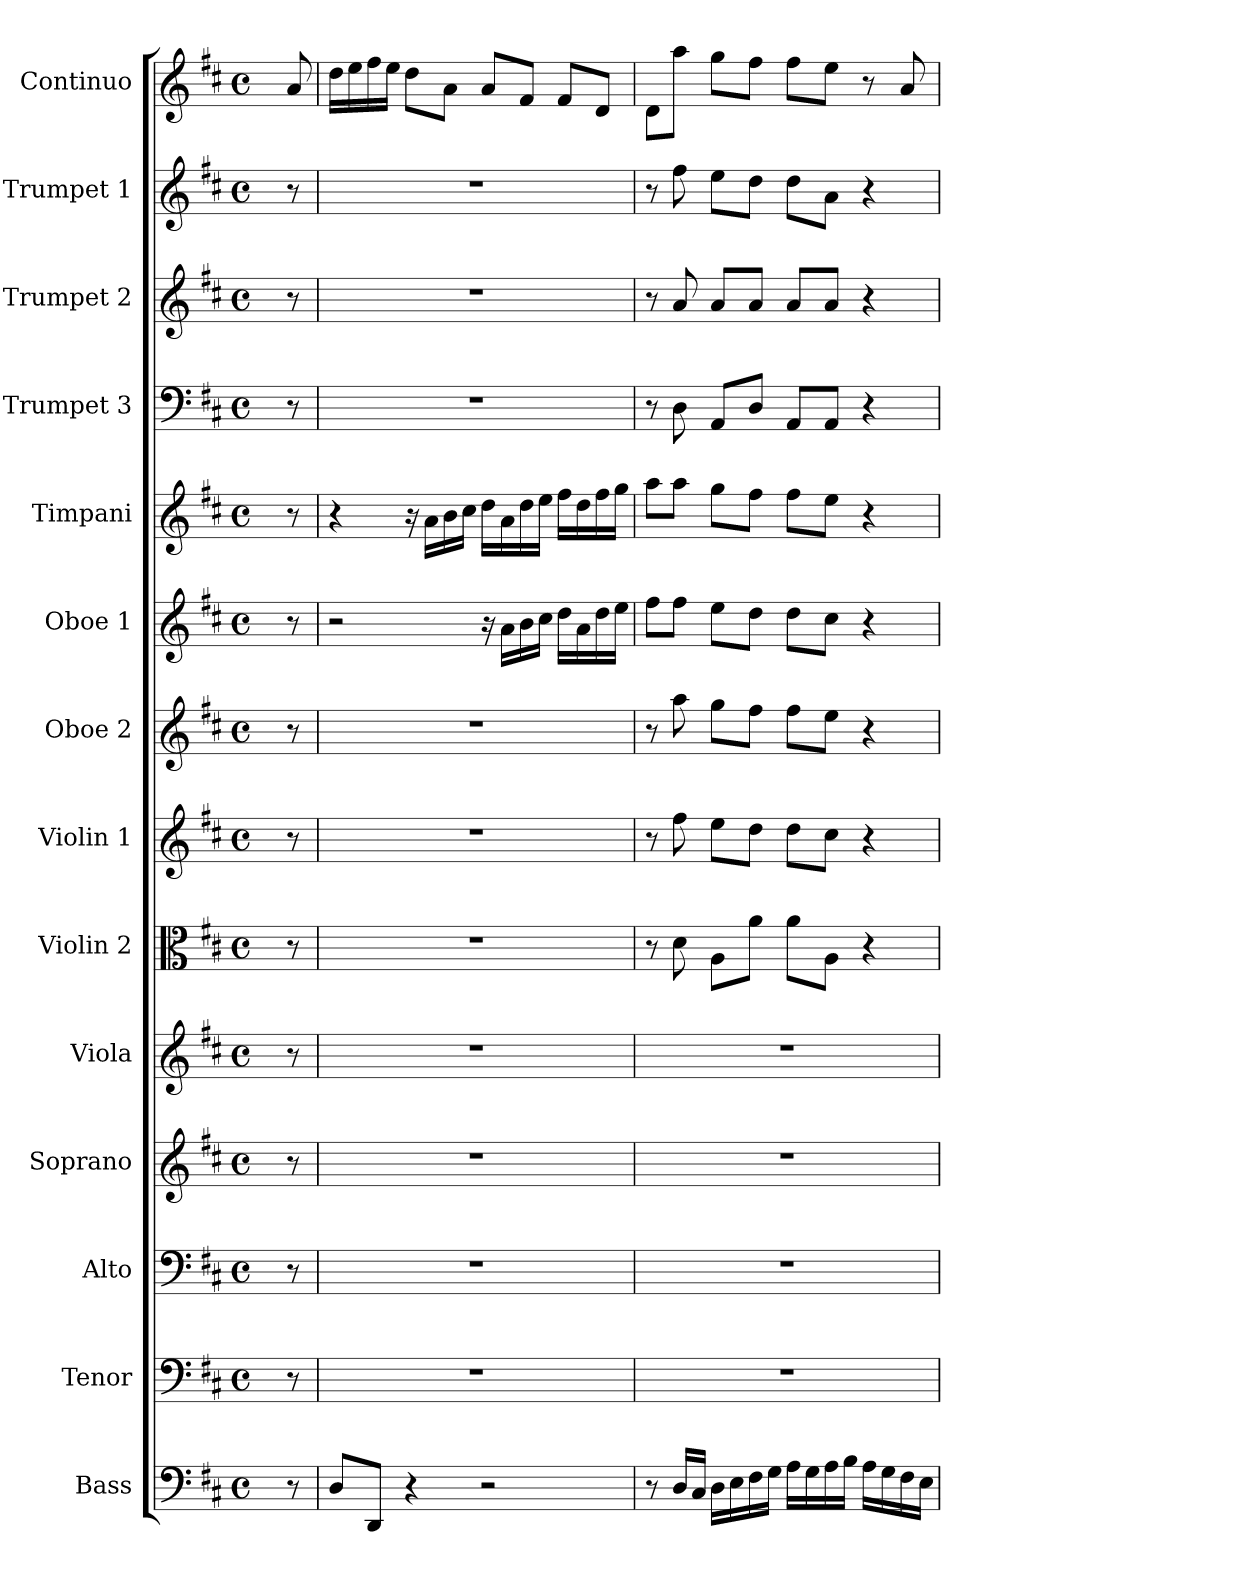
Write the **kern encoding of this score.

**kern	**kern	**kern	**kern	**kern	**kern	**kern	**kern	**kern	**kern	**kern	**kern	**kern	**kern
*part14	*part13	*part12	*part11	*part10	*part9	*part8	*part7	*part6	*part5	*part4	*part3	*part2	*part1
*staff14	*staff13	*staff12	*staff11	*staff10	*staff9	*staff8	*staff7	*staff6	*staff5	*staff4	*staff3	*staff2	*staff1
*I"Bass	*I"Tenor	*I"Alto	*I"Soprano	*I"Viola	*I"Violin 2	*I"Violin 1	*I"Oboe 2	*I"Oboe 1	*I"Timpani	*I"Trumpet 3	*I"Trumpet 2	*I"Trumpet 1	*I"Continuo
*I'B.	*I'T.	*I'A.	*I'S.	*I'Vla	*I'Vn 2	*I'Vn 1	*I'Ob 2	*I'Ob 1	*I'Timp	*I'Tr 3	*I'Tr 2	*I'Tr 1	*I'Cont
*clefF4	*clefF4	*clefF4	*clefG2	*clefG2	*clefC3	*clefG2	*clefG2	*clefG2	*clefG2	*clefF4	*clefG2	*clefG2	*clefG2
*k[f#c#]	*k[f#c#]	*k[f#c#]	*k[f#c#]	*k[f#c#]	*k[f#c#]	*k[f#c#]	*k[f#c#]	*k[f#c#]	*k[f#c#]	*k[f#c#]	*k[f#c#]	*k[f#c#]	*k[f#c#]
*D:	*D:	*D:	*D:	*D:	*D:	*D:	*D:	*D:	*D:	*D:	*D:	*D:	*D:
*M4/4	*M4/4	*M4/4	*M4/4	*M4/4	*M4/4	*M4/4	*M4/4	*M4/4	*M4/4	*M4/4	*M4/4	*M4/4	*M4/4
*met(c)	*met(c)	*met(c)	*met(c)	*met(c)	*met(c)	*met(c)	*met(c)	*met(c)	*met(c)	*met(c)	*met(c)	*met(c)	*met(c)
=	=	=	=	=	=	=	=	=	=	=	=	=	=
8ryy	8ryy	8ryy	8ryy	8ryy	8ryy	8ryy	8ryy	8ryy	8ryy	8ryy	8ryy	8ryy	8ryy
8r	8r	8r	8r	8r	8r	8r	8r	8r	8r	8r	8r	8r	8a/
=1	=1	=1	=1	=1	=1	=1	=1	=1	=1	=1	=1	=1	=1
8D/L	1r	1r	1r	1r	1r	1r	1r	2r	4r	1r	1r	1r	16dd\LL
.	.	.	.	.	.	.	.	.	.	.	.	.	16ee\
8DD/J	.	.	.	.	.	.	.	.	.	.	.	.	16ff#\
.	.	.	.	.	.	.	.	.	.	.	.	.	16ee\JJ
4r	.	.	.	.	.	.	.	.	16r	.	.	.	8dd\L
.	.	.	.	.	.	.	.	.	16a\LL	.	.	.	.
.	.	.	.	.	.	.	.	.	16b\	.	.	.	8a\J
.	.	.	.	.	.	.	.	.	16cc#\JJ	.	.	.	.
2r	.	.	.	.	.	.	.	16r	16dd\LL	.	.	.	8a/L
.	.	.	.	.	.	.	.	16a\LL	16a\	.	.	.	.
.	.	.	.	.	.	.	.	16b\	16dd\	.	.	.	8f#/J
.	.	.	.	.	.	.	.	16cc#\JJ	16ee\JJ	.	.	.	.
.	.	.	.	.	.	.	.	16dd\LL	16ff#\LL	.	.	.	8f#/L
.	.	.	.	.	.	.	.	16a\	16dd\	.	.	.	.
.	.	.	.	.	.	.	.	16dd\	16ff#\	.	.	.	8d/J
.	.	.	.	.	.	.	.	16ee\JJ	16gg\JJ	.	.	.	.
=2	=2	=2	=2	=2	=2	=2	=2	=2	=2	=2	=2	=2	=2
8r	1r	1r	1r	1r	8r	8r	8r	8ff#\L	8aa\L	8r	8r	8r	8d\L
16D/LL	.	.	.	.	8d\	8ff#\	8aa\	8ff#\J	8aa\J	8D\	8a/	8ff#\	8aa\J
16C#/JJ	.	.	.	.	.	.	.	.	.	.	.	.	.
16D\LL	.	.	.	.	8A\L	8ee\L	8gg\L	8ee\L	8gg\L	8AA/L	8a/L	8ee\L	8gg\L
16E\	.	.	.	.	.	.	.	.	.	.	.	.	.
16F#\	.	.	.	.	8a\J	8dd\J	8ff#\J	8dd\J	8ff#\J	8D/J	8a/J	8dd\J	8ff#\J
16G\JJ	.	.	.	.	.	.	.	.	.	.	.	.	.
16A\LL	.	.	.	.	8a\L	8dd\L	8ff#\L	8dd\L	8ff#\L	8AA/L	8a/L	8dd\L	8ff#\L
16G\	.	.	.	.	.	.	.	.	.	.	.	.	.
16A\	.	.	.	.	8A\J	8cc#\J	8ee\J	8cc#\J	8ee\J	8AA/J	8a/J	8a\J	8ee\J
16B\JJ	.	.	.	.	.	.	.	.	.	.	.	.	.
16A\LL	.	.	.	.	4r	4r	4r	4r	4r	4r	4r	4r	8r
16G\	.	.	.	.	.	.	.	.	.	.	.	.	.
16F#\	.	.	.	.	.	.	.	.	.	.	.	.	8a/
16E\JJ	.	.	.	.	.	.	.	.	.	.	.	.	.
=	=	=	=	=	=	=	=	=	=	=	=	=	=
*-	*-	*-	*-	*-	*-	*-	*-	*-	*-	*-	*-	*-	*-
